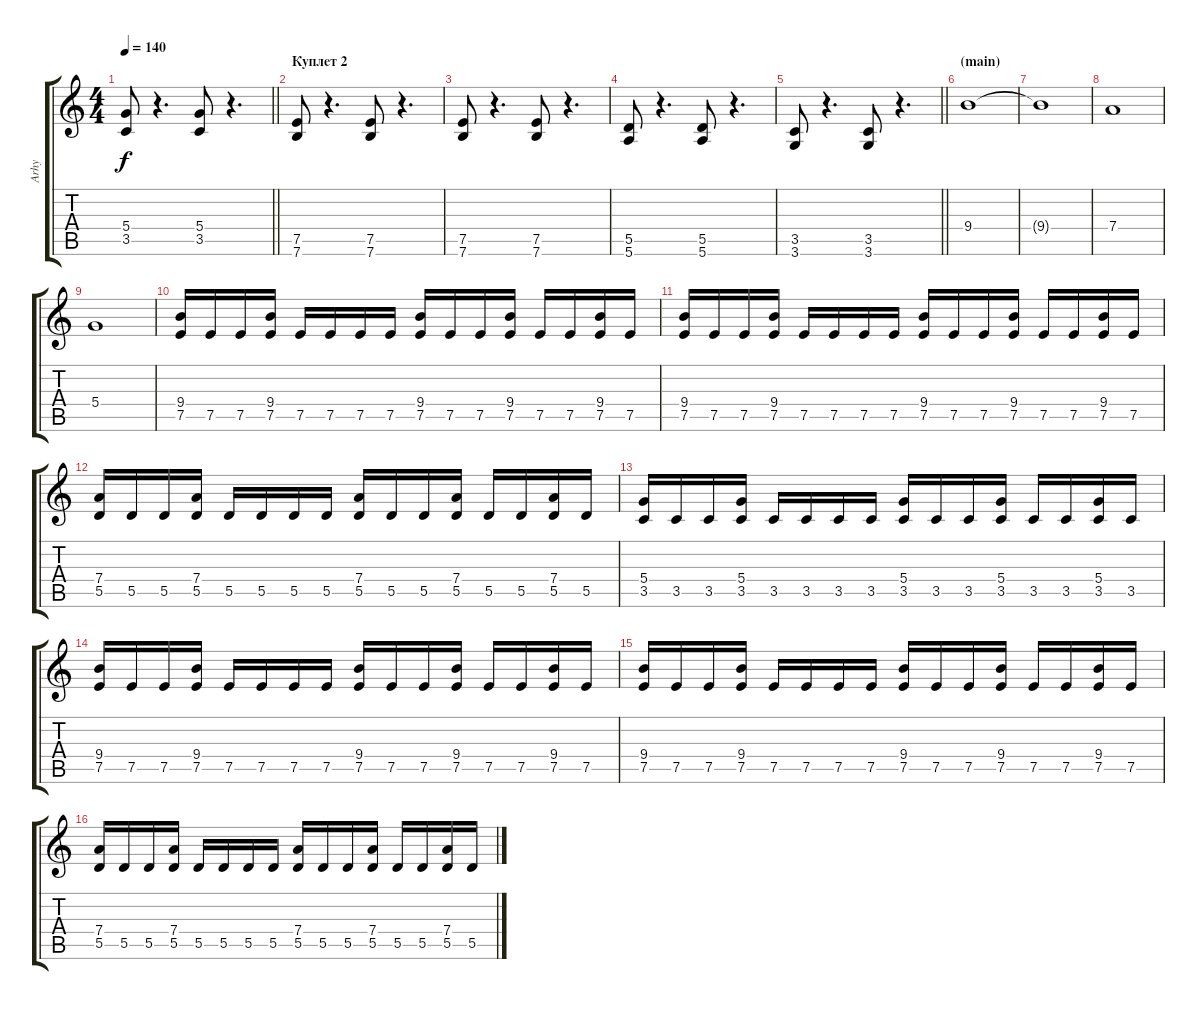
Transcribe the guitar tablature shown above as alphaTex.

\track ("Arhy" "Arhy") {instrument distortionguitar}
\staff {score tabs}
\tuning (E4 B3 G3 D3 A2 E2) {hide}
\ts (4 4)
\tempo 140
\clef g2
\barLineRight lightlight
\ks c
(5.4 3.5).8{dy f} r.4{d} (5.4 3.5).8 r.4{d} |
\section ("" "Куплет 2")
(7.5 7.6).8 r.4{d} (7.5 7.6).8 r.4{d} |
(7.5 7.6).8 r.4{d} (7.5 7.6).8 r.4{d} |
(5.5 5.6).8 r.4{d} (5.5 5.6).8 r.4{d} |
\barLineRight lightlight
(3.5 3.6).8 r.4{d} (3.5 3.6).8 r.4{d} |
\section ("" "(main)")
9.4.1 |
9.4{t}.1 |
7.4.1 |
5.4.1 |
(9.4 7.5).16 7.5.16 7.5.16 (9.4 7.5).16 7.5.16 7.5.16 7.5.16 7.5.16 (9.4 7.5).16 7.5.16 7.5.16 (9.4 7.5).16 7.5.16 7.5.16 (9.4 7.5).16 7.5.16 |
(9.4 7.5).16 7.5.16 7.5.16 (9.4 7.5).16 7.5.16 7.5.16 7.5.16 7.5.16 (9.4 7.5).16 7.5.16 7.5.16 (9.4 7.5).16 7.5.16 7.5.16 (9.4 7.5).16 7.5.16 |
(7.4 5.5).16 5.5.16 5.5.16 (7.4 5.5).16 5.5.16 5.5.16 5.5.16 5.5.16 (7.4 5.5).16 5.5.16 5.5.16 (7.4 5.5).16 5.5.16 5.5.16 (7.4 5.5).16 5.5.16 |
(5.4 3.5).16 3.5.16 3.5.16 (5.4 3.5).16 3.5.16 3.5.16 3.5.16 3.5.16 (5.4 3.5).16 3.5.16 3.5.16 (5.4 3.5).16 3.5.16 3.5.16 (5.4 3.5).16 3.5.16 |
(9.4 7.5).16 7.5.16 7.5.16 (9.4 7.5).16 7.5.16 7.5.16 7.5.16 7.5.16 (9.4 7.5).16 7.5.16 7.5.16 (9.4 7.5).16 7.5.16 7.5.16 (9.4 7.5).16 7.5.16 |
(9.4 7.5).16 7.5.16 7.5.16 (9.4 7.5).16 7.5.16 7.5.16 7.5.16 7.5.16 (9.4 7.5).16 7.5.16 7.5.16 (9.4 7.5).16 7.5.16 7.5.16 (9.4 7.5).16 7.5.16 |
(7.4 5.5).16 5.5.16 5.5.16 (7.4 5.5).16 5.5.16 5.5.16 5.5.16 5.5.16 (7.4 5.5).16 5.5.16 5.5.16 (7.4 5.5).16 5.5.16 5.5.16 (7.4 5.5).16 5.5.16
